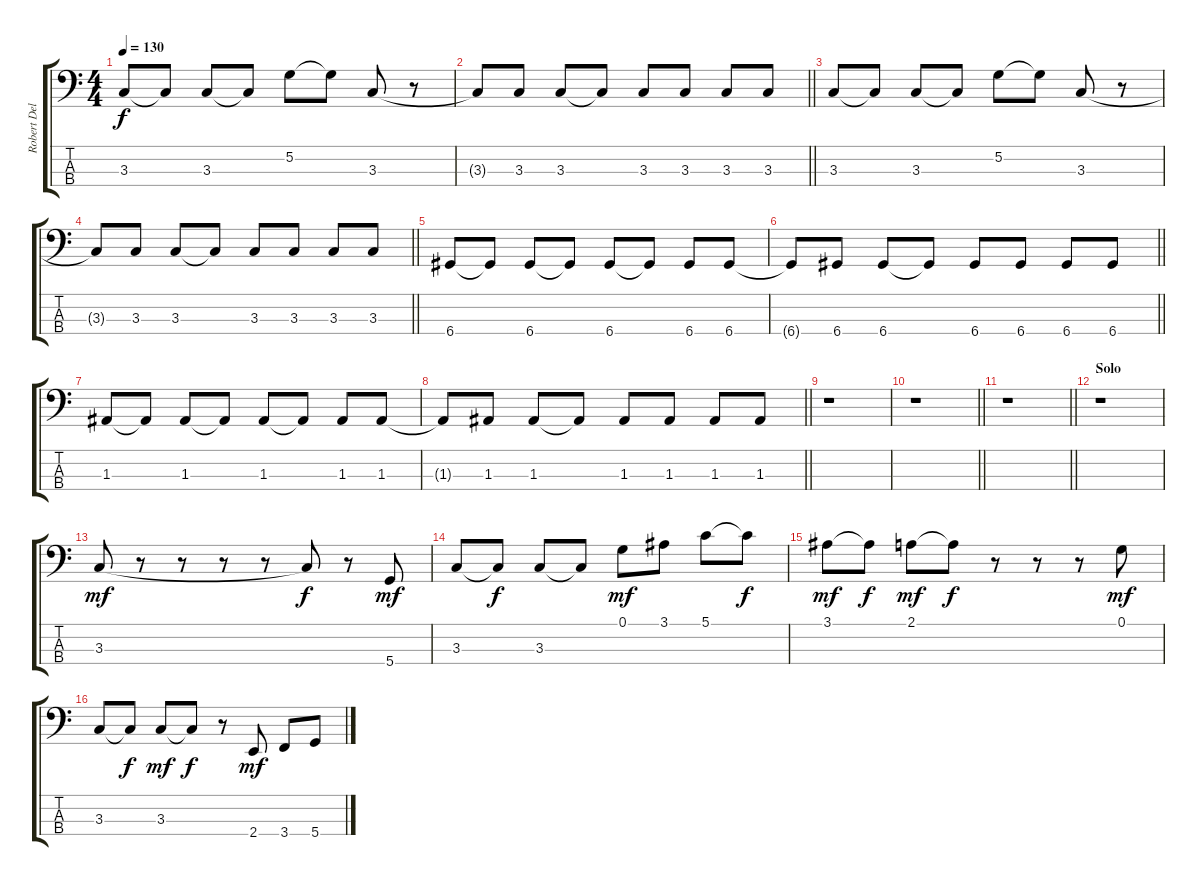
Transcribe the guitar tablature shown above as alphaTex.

\track ("Robert Deleo (Bass)" "Robert Del") {instrument electricbassfinger}
\staff {score tabs}
\tuning (G2 D2 A1 D1) {hide}
\ts (4 4)
\tempo 130
\clef f4
\ks c
3.3.8{dy f} 3.3{t}.8 3.3.8 3.3{t}.8 5.2.8 5.2{t}.8 3.3.8 r.8 |
\barLineRight lightlight
3.3{t}.8 3.3.8 3.3.8 3.3{t}.8 3.3.8 3.3.8 3.3.8 3.3.8 |
3.3.8 3.3{t}.8 3.3.8 3.3{t}.8 5.2.8 5.2{t}.8 3.3.8 r.8 |
\barLineRight lightlight
3.3{t}.8 3.3.8 3.3.8 3.3{t}.8 3.3.8 3.3.8 3.3.8 3.3.8 |
6.4.8 6.4{t}.8 6.4.8 6.4{t}.8 6.4.8 6.4{t}.8 6.4.8 6.4.8 |
\barLineRight lightlight
6.4{t}.8 6.4.8 6.4.8 6.4{t}.8 6.4.8 6.4.8 6.4.8 6.4.8 |
1.3.8 1.3{t}.8 1.3.8 1.3{t}.8 1.3.8 1.3{t}.8 1.3.8 1.3.8 |
\barLineRight lightlight
1.3{t}.8 1.3.8 1.3.8 1.3{t}.8 1.3.8 1.3.8 1.3.8 1.3.8 |
r.1 |
\barLineRight lightlight
r.1 |
\barLineRight lightlight
r.1 |
\section ("" "Solo")
r.1 |
3.3.8{dy mf} r.8 r.8 r.8 r.8 3.3{t}.8{dy f} r.8 5.4.8{dy mf} |
3.3.8 3.3{t}.8{dy f} 3.3.8 3.3{t}.8 0.1.8{dy mf} 3.1.8 5.1.8 5.1{t}.8{dy f} |
3.1.8{dy mf} 3.1{t}.8{dy f} 2.1.8{dy mf} 2.1{t}.8{dy f} r.8 r.8 r.8 0.1.8{dy mf} |
3.3.8 3.3{t}.8{dy f} 3.3.8{dy mf} 3.3{t}.8{dy f} r.8 2.4.8{dy mf} 3.4.8 5.4.8
